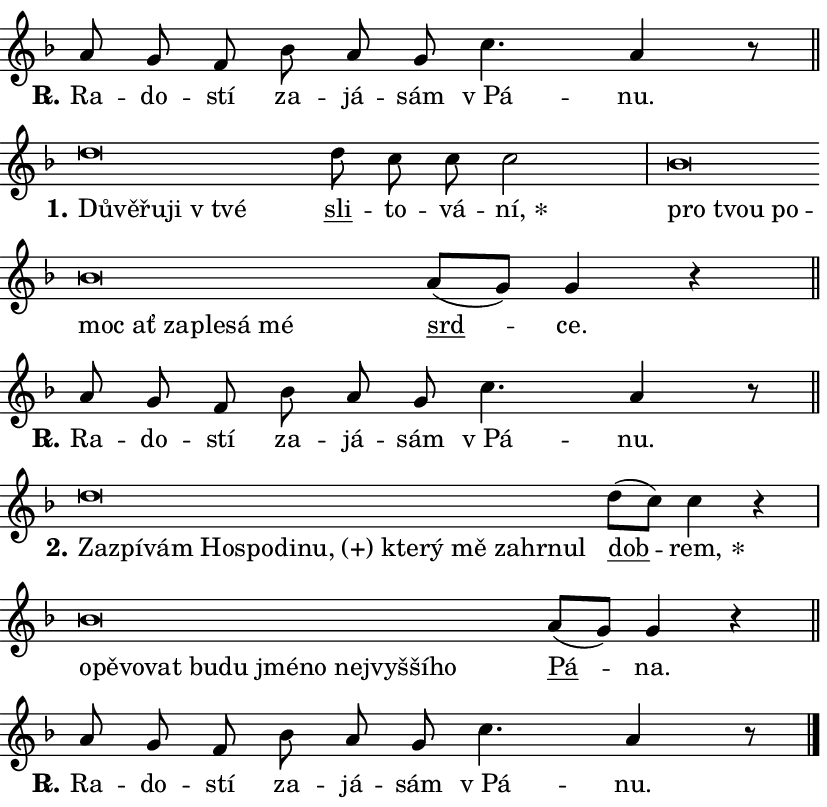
\version "2.24.0"
\header { tagline = "" }
\paper {
  indent = 0\cm
  top-margin = 0\cm
  right-margin = 0.13\cm % to fit lyric hyphens
  bottom-margin = 0\cm
  left-margin = 0\cm
  paper-width = 14\cm
  page-breaking = #ly:one-page-breaking
  system-system-spacing.basic-distance = #11
  score-system-spacing.basic-distance = #11
  ragged-last = ##f
}


%% Author: Thomas Morley
%% https://lists.gnu.org/archive/html/lilypond-user/2020-05/msg00002.html
#(define (line-position grob)
"Returns position of @var[grob} in current system:
   @code{'start}, if at first time-step
   @code{'end}, if at last time-step
   @code{'middle} otherwise
"
  (let* ((col (ly:item-get-column grob))
         (ln (ly:grob-object col 'left-neighbor))
         (rn (ly:grob-object col 'right-neighbor))
         (col-to-check-left (if (ly:grob? ln) ln col))
         (col-to-check-right (if (ly:grob? rn) rn col))
         (break-dir-left
           (and
             (ly:grob-property col-to-check-left 'non-musical #f)
             (ly:item-break-dir col-to-check-left)))
         (break-dir-right
           (and
             (ly:grob-property col-to-check-right 'non-musical #f)
             (ly:item-break-dir col-to-check-right))))
        (cond ((eqv? 1 break-dir-left) 'start)
              ((eqv? -1 break-dir-right) 'end)
              (else 'middle))))

#(define (tranparent-at-line-position vctor)
  (lambda (grob)
  "Relying on @code{line-position} select the relevant enry from @var{vctor}.
Used to determine transparency,"
    (case (line-position grob)
      ((end) (not (vector-ref vctor 0)))
      ((middle) (not (vector-ref vctor 1)))
      ((start) (not (vector-ref vctor 2))))))

noteHeadBreakVisibility =
#(define-music-function (break-visibility)(vector?)
"Makes @code{NoteHead}s transparent relying on @var{break-visibility}"
#{
  \override NoteHead.transparent =
    #(tranparent-at-line-position break-visibility)
#})

#(define delete-ledgers-for-transparent-note-heads
  (lambda (grob)
    "Reads whether a @code{NoteHead} is transparent.
If so this @code{NoteHead} is removed from @code{'note-heads} from
@var{grob}, which is supposed to be @code{LedgerLineSpanner}.
As a result ledgers are not printed for this @code{NoteHead}"
    (let* ((nhds-array (ly:grob-object grob 'note-heads))
           (nhds-list
             (if (ly:grob-array? nhds-array)
                 (ly:grob-array->list nhds-array)
                 '()))
           ;; Relies on the transparent-property being done before
           ;; Staff.LedgerLineSpanner.after-line-breaking is executed.
           ;; This is fragile ...
           (to-keep
             (remove
               (lambda (nhd)
                 (ly:grob-property nhd 'transparent #f))
               nhds-list)))
      ;; TODO find a better method to iterate over grob-arrays, similiar
      ;; to filter/remove etc for lists
      ;; For now rebuilt from scratch
      (set! (ly:grob-object grob 'note-heads)  '())
      (for-each
        (lambda (nhd)
          (ly:pointer-group-interface::add-grob grob 'note-heads nhd))
        to-keep))))

squashNotes = {
  \override NoteHead.X-extent = #'(-0.2 . 0.2)
  \override NoteHead.Y-extent = #'(-0.75 . 0)
  \override NoteHead.stencil =
    #(lambda (grob)
       (let ((pos (ly:grob-property grob 'staff-position)))
         (begin
           (if (< pos -7) (display "ERROR: Lower brevis then expected\n") (display ""))
           (if (<= pos -6) ly:text-interface::print ly:note-head::print))))
}
unSquashNotes = {
  \revert NoteHead.X-extent
  \revert NoteHead.Y-extent
  \revert NoteHead.stencil
}

hideNotes = \noteHeadBreakVisibility #begin-of-line-visible
unHideNotes = \noteHeadBreakVisibility #all-visible

% work-around for resetting accidentals
% https://lilypond.org/doc/v2.23/Documentation/notation/displaying-rhythms#unmetered-music
cadenzaMeasure = {
  \cadenzaOff
  \partial 1024 s1024
  \cadenzaOn
}

#(define-markup-command (accent layout props text) (markup?)
  "Underline accented syllable"
  (interpret-markup layout props
    #{\markup \override #'(offset . 4.3) \underline { #text }#}))

responsum = \markup \concat {
  "R" \hspace #-1.05 \path #0.1 #'((moveto 0 0.07) (lineto 0.9 0.8)) \hspace #0.05 "."
}

spaceSize = #0.6828661417322834 % exact space size for TeX Gyre Schola

\layout {
  \context {
    \Staff
    \remove "Time_signature_engraver"
    \override LedgerLineSpanner.after-line-breaking = #delete-ledgers-for-transparent-note-heads
  }
  \context {
    \Lyrics {
      \override LyricSpace.minimum-distance = \spaceSize
      \override LyricText.font-name = #"TeX Gyre Schola"
      \override LyricText.font-size = 1
      \override StanzaNumber.font-name = #"TeX Gyre Schola Bold"
      \override StanzaNumber.font-size = 1
    }
  }
  \context {
    \Score 
    \override NoteHead.text =
      #(lambda (grob) 
        (let ((pos (ly:grob-property grob 'staff-position)))
          #{\markup {
            \combine
              \halign #-0.55 \raise #(if (= pos -6) 0 0.5) \override #'(thickness . 2) \draw-line #'(3.2 . 0)
              \musicglyph "noteheads.sM1"
          }#}))
  }
}

% magnetic-lyrics.ily
%
%   written by
%     Jean Abou Samra <jean@abou-samra.fr>
%     Werner Lemberg <wl@gnu.org>
%
%   adapted by
%     Jiri Hon <jiri.hon@gmail.com>
%
% Version 2022-Apr-15

% https://www.mail-archive.com/lilypond-user@gnu.org/msg149350.html

#(define (Left_hyphen_pointer_engraver context)
   "Collect syllable-hyphen-syllable occurrences in lyrics and store
them in properties.  This engraver only looks to the left.  For
example, if the lyrics input is @code{foo -- bar}, it does the
following.

@itemize @bullet
@item
Set the @code{text} property of the @code{LyricHyphen} grob between
@q{foo} and @q{bar} to @code{foo}.

@item
Set the @code{left-hyphen} property of the @code{LyricText} grob with
text @q{foo} to the @code{LyricHyphen} grob between @q{foo} and
@q{bar}.
@end itemize

Use this auxiliary engraver in combination with the
@code{lyric-@/text::@/apply-@/magnetic-@/offset!} hook."
   (let ((hyphen #f)
         (text #f))
     (make-engraver
      (acknowledgers
       ((lyric-syllable-interface engraver grob source-engraver)
        (set! text grob)))
      (end-acknowledgers
       ((lyric-hyphen-interface engraver grob source-engraver)
        ;(when (not (grob::has-interface grob 'lyric-space-interface))
          (set! hyphen grob)));)
      ((stop-translation-timestep engraver)
       (when (and text hyphen)
         (ly:grob-set-object! text 'left-hyphen hyphen))
       (set! text #f)
       (set! hyphen #f)))))

#(define (lyric-text::apply-magnetic-offset! grob)
   "If the space between two syllables is less than the value in
property @code{LyricText@/.details@/.squash-threshold}, move the right
syllable to the left so that it gets concatenated with the left
syllable.

Use this function as a hook for
@code{LyricText@/.after-@/line-@/breaking} if the
@code{Left_@/hyphen_@/pointer_@/engraver} is active."
   (let ((hyphen (ly:grob-object grob 'left-hyphen #f)))
     (when hyphen
       (let ((left-text (ly:spanner-bound hyphen LEFT)))
         (when (grob::has-interface left-text 'lyric-syllable-interface)
           (let* ((common (ly:grob-common-refpoint grob left-text X))
                  (this-x-ext (ly:grob-extent grob common X))
                  (left-x-ext
                   (begin
                     ;; Trigger magnetism for left-text.
                     (ly:grob-property left-text 'after-line-breaking)
                     (ly:grob-extent left-text common X)))
                  ;; `delta` is the gap width between two syllables.
                  (delta (- (interval-start this-x-ext)
                            (interval-end left-x-ext)))
                  (details (ly:grob-property grob 'details))
                  (threshold (assoc-get 'squash-threshold details 0.2)))
             (when (< delta threshold)
               (let* (;; We have to manipulate the input text so that
                      ;; ligatures crossing syllable boundaries are not
                      ;; disabled.  For languages based on the Latin
                      ;; script this is essentially a beautification.
                      ;; However, for non-Western scripts it can be a
                      ;; necessity.
                      (lt (ly:grob-property left-text 'text))
                      (rt (ly:grob-property grob 'text))
                      (is-space (grob::has-interface hyphen 'lyric-space-interface))
                      (space (if is-space " " ""))
                      (extra-delta (if is-space spaceSize 0))
                      ;; Append new syllable.
                      (ltrt-space (if (and (string? lt) (string? rt))
                                (string-append lt space rt)
                                (make-concat-markup (list lt space rt))))
                      ;; Right-align `ltrt` to the right side.
                      (ltrt-space-markup (grob-interpret-markup
                               grob
                               (make-translate-markup
                                (cons (interval-length this-x-ext) 0)
                                (make-right-align-markup ltrt-space)))))
                 (begin
                   ;; Don't print `left-text`.
                   (ly:grob-set-property! left-text 'stencil #f)
                   ;; Set text and stencil (which holds all collected
                   ;; syllables so far) and shift it to the left.
                   (ly:grob-set-property! grob 'text ltrt-space)
                   (ly:grob-set-property! grob 'stencil ltrt-space-markup)
                   (ly:grob-translate-axis! grob (- (- delta extra-delta)) X))))))))))


#(define (lyric-hyphen::displace-bounds-first grob)
   ;; Make very sure this callback isn't triggered too early.
   (let ((left (ly:spanner-bound grob LEFT))
         (right (ly:spanner-bound grob RIGHT)))
     (ly:grob-property left 'after-line-breaking)
     (ly:grob-property right 'after-line-breaking)
     (ly:lyric-hyphen::print grob)))

squashThreshold = #0.4

\layout {
  \context {
    \Lyrics
    \consists #Left_hyphen_pointer_engraver
    \override LyricText.after-line-breaking =
      #lyric-text::apply-magnetic-offset!
    \override LyricHyphen.stencil = #lyric-hyphen::displace-bounds-first
    \override LyricText.details.squash-threshold = \squashThreshold
    \override LyricHyphen.minimum-distance = 0
    \override LyricHyphen.minimum-length = \squashThreshold
  }
}

squashText = \override LyricText.details.squash-threshold = 9999
unSquashText = \override LyricText.details.squash-threshold = \squashThreshold

leftText = \override LyricText.self-alignment-X = #LEFT
unLeftText = \revert LyricText.self-alignment-X

starOffset = #(lambda (grob) 
                (let ((x_offset (ly:self-alignment-interface::aligned-on-x-parent grob)))
                  (if (= x_offset 0) 0 (+ x_offset 1.2))))

star = #(define-music-function (syllable)(string?)
"Append star separator at the end of a syllable"
#{
  \once \override LyricText.X-offset = #starOffset
  \lyricmode { \markup {
    #syllable
    \override #'((font-name . "TeX Gyre Schola Bold")) \hspace #0.2 \lower #0.65 \larger "*"
  } }
#})

starAccent = #(define-music-function (syllable)(string?)
"Append star separator at the end of a syllable and make accent"
#{
  \once \override LyricText.X-offset = #starOffset
  \lyricmode { \markup {
    \accent #syllable
    \override #'((font-name . "TeX Gyre Schola Bold")) \hspace #0.2 \lower #0.65 \larger "*"
  } }
#})

breath = #(define-music-function (syllable)(string?)
"Append breathing indicator at the end of a syllable"
#{
  \lyricmode { \markup { #syllable "+" } }
#})

optionalBreath = #(define-music-function (syllable)(string?)
"Append optional breathing indicator at the end of a syllable"
#{
  \lyricmode { \markup { #syllable "(+)" } }
#})


\score {
    <<
        \new Voice = "melody" { \cadenzaOn \key f \major \relative { a'8 g f bes a g \bar "" c4. a4 r8 \cadenzaMeasure \bar "||" \break } }
        \new Lyrics \lyricsto "melody" { \lyricmode { \set stanza = \responsum
Ra -- do -- stí za -- já -- sám "v Pá" -- nu. } }
    >>
    \layout {}
}

\score {
    <<
        \new Voice = "melody" { \cadenzaOn \key f \major \relative { \squashNotes d''\breve*1/16 \hideNotes \breve*1/16 \bar "" \breve*1/16 \bar "" \breve*1/16 \breve*1/16 \bar "" \unHideNotes \unSquashNotes \bar "" d8 c c c2 \cadenzaMeasure \bar "|" \squashNotes bes\breve*1/16 \hideNotes \breve*1/16 \bar "" \breve*1/16 \bar "" \breve*1/16 \bar "" \breve*1/16 \bar "" \breve*1/16 \bar "" \breve*1/16 \bar "" \breve*1/16 \breve*1/16 \bar "" \unHideNotes \unSquashNotes \bar "" a8[( g)] g4 r \cadenzaMeasure \bar "||" \break } }
        \new Lyrics \lyricsto "melody" { \lyricmode { \set stanza = "1."
\leftText Dů -- \squashText vě -- řu -- ji "v tvé" \unLeftText \unSquashText \markup \accent sli -- to -- vá -- \star ní, \leftText pro \squashText tvou po -- moc ať za -- ple -- sá mé \unLeftText \unSquashText \markup \accent srd -- ce. } }
    >>
    \layout {}
}

\score {
    <<
        \new Voice = "melody" { \cadenzaOn \key f \major \relative { a'8 g f bes a g \bar "" c4. a4 r8 \cadenzaMeasure \bar "||" \break } }
        \new Lyrics \lyricsto "melody" { \lyricmode { \set stanza = \responsum
Ra -- do -- stí za -- já -- sám "v Pá" -- nu. } }
    >>
    \layout {}
}

\score {
    <<
        \new Voice = "melody" { \cadenzaOn \key f \major \relative { \squashNotes d''\breve*1/16 \hideNotes \breve*1/16 \bar "" \breve*1/16 \bar "" \breve*1/16 \bar "" \breve*1/16 \bar "" \breve*1/16 \bar "" \breve*1/16 \bar "" \breve*1/16 \bar "" \breve*1/16 \bar "" \breve*1/16 \bar "" \breve*1/16 \bar "" \breve*1/16 \breve*1/16 \bar "" \unHideNotes \unSquashNotes \bar "" d8[( c)] c4 r \cadenzaMeasure \bar "|" \squashNotes bes\breve*1/16 \hideNotes \breve*1/16 \bar "" \breve*1/16 \bar "" \breve*1/16 \bar "" \breve*1/16 \bar "" \breve*1/16 \bar "" \breve*1/16 \bar "" \breve*1/16 \bar "" \breve*1/16 \bar "" \breve*1/16 \bar "" \breve*1/16 \breve*1/16 \bar "" \unHideNotes \unSquashNotes \bar "" a8[( g)] g4 r \cadenzaMeasure \bar "||" \break } }
        \new Lyrics \lyricsto "melody" { \lyricmode { \set stanza = "2."
\leftText Za -- \squashText zpí -- vám Ho -- spo -- di -- \optionalBreath nu, kte -- rý mě za -- hr -- nul \unLeftText \unSquashText \markup \accent dob -- \star rem, \leftText o -- \squashText pě -- vo -- vat bu -- du jmé -- no nej -- vyš -- ší -- ho \unLeftText \unSquashText \markup \accent Pá -- na. } }
    >>
    \layout {}
}

\score {
    <<
        \new Voice = "melody" { \cadenzaOn \key f \major \relative { a'8 g f bes a g \bar "" c4. a4 r8 \cadenzaMeasure \bar "||" \break } \bar "|." }
        \new Lyrics \lyricsto "melody" { \lyricmode { \set stanza = \responsum
Ra -- do -- stí za -- já -- sám "v Pá" -- nu. } }
    >>
    \layout {}
}
